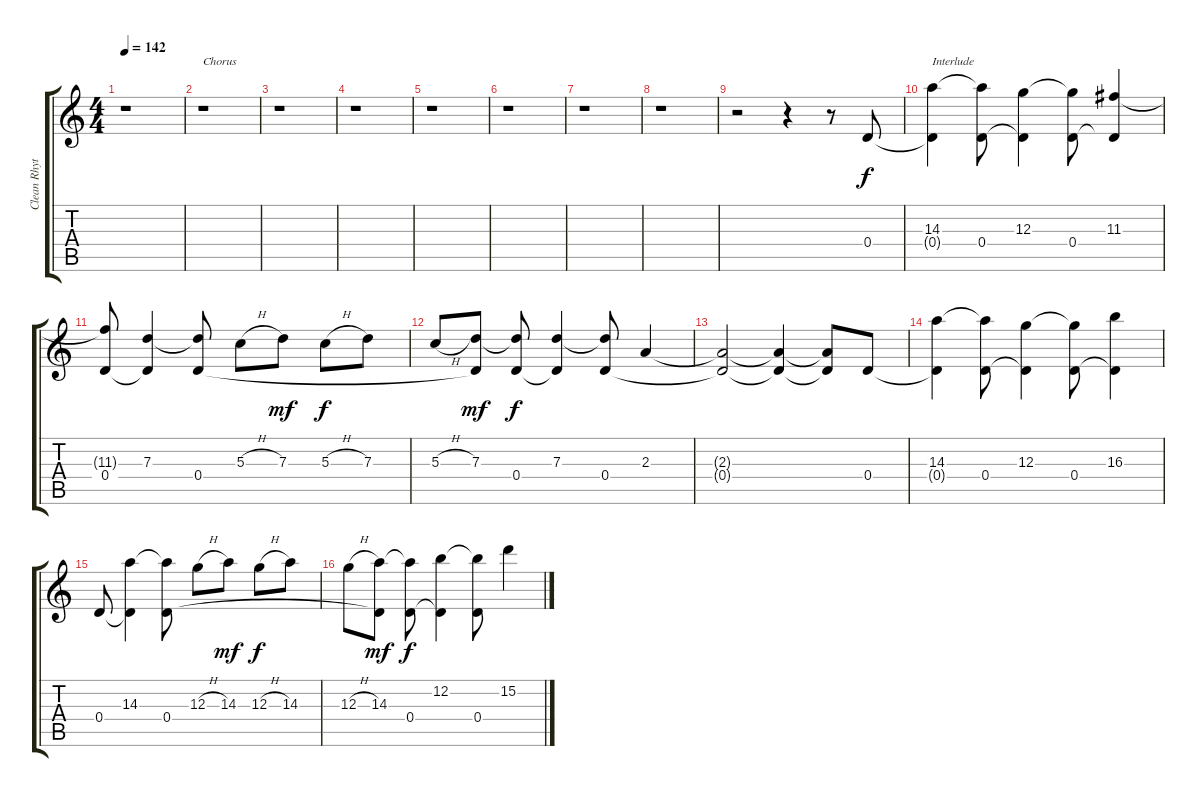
\track ("Clean Rhythm" "Clean Rhyt") {instrument electricguitarjazz}
\staff {score tabs}
\tuning (E4 B3 G3 D3 A2 E2) {hide}
\ts (4 4)
\tempo 142
\clef g2
\ks c
r.1{dy f} |
r.1{txt "Chorus"} |
r.1 |
r.1 |
r.1 |
r.1 |
r.1 |
r.1 |
r.2{volume 14 instrument electricguitarjazz} r.4 r.8 0.4.8 |
(14.3 0.4{t}).4{txt "Interlude"} (14.3{t} 0.4).8 (12.3 0.4{t}).4 (12.3{t} 0.4).8 (11.3 0.4{t}).4 |
(11.3{t} 0.4).8 (7.3 0.4{t}).4 (7.3{t} 0.4).8 5.3{h}.8 7.3.8{dy mf} 5.3{h}.8{dy f} 7.3.8 |
5.3{h}.8 (7.3 0.4{t}).8{dy mf} (7.3{t} 0.4).8{dy f} (7.3 0.4{t}).4 (7.3{t} 0.4).8 2.3.4 |
(2.3{t} 0.4{t}).2 (2.3{t} 0.4{t}).4 (2.3{t} 0.4{t}).8 0.4.8 |
(14.3 0.4{t}).4 (14.3{t} 0.4).8 (12.3 0.4{t}).4 (12.3{t} 0.4).8 (16.3 0.4{t}).4 |
0.4.8 (14.3 0.4{t}).4 (14.3{t} 0.4).8 12.3{h}.8 14.3.8{dy mf} 12.3{h}.8{dy f} 14.3.8 |
12.3{h}.8 (14.3 0.4{t}).8{dy mf} (14.3{t} 0.4).8{dy f} (12.2 0.4{t}).4 (12.2{t} 0.4).8 15.2.4
